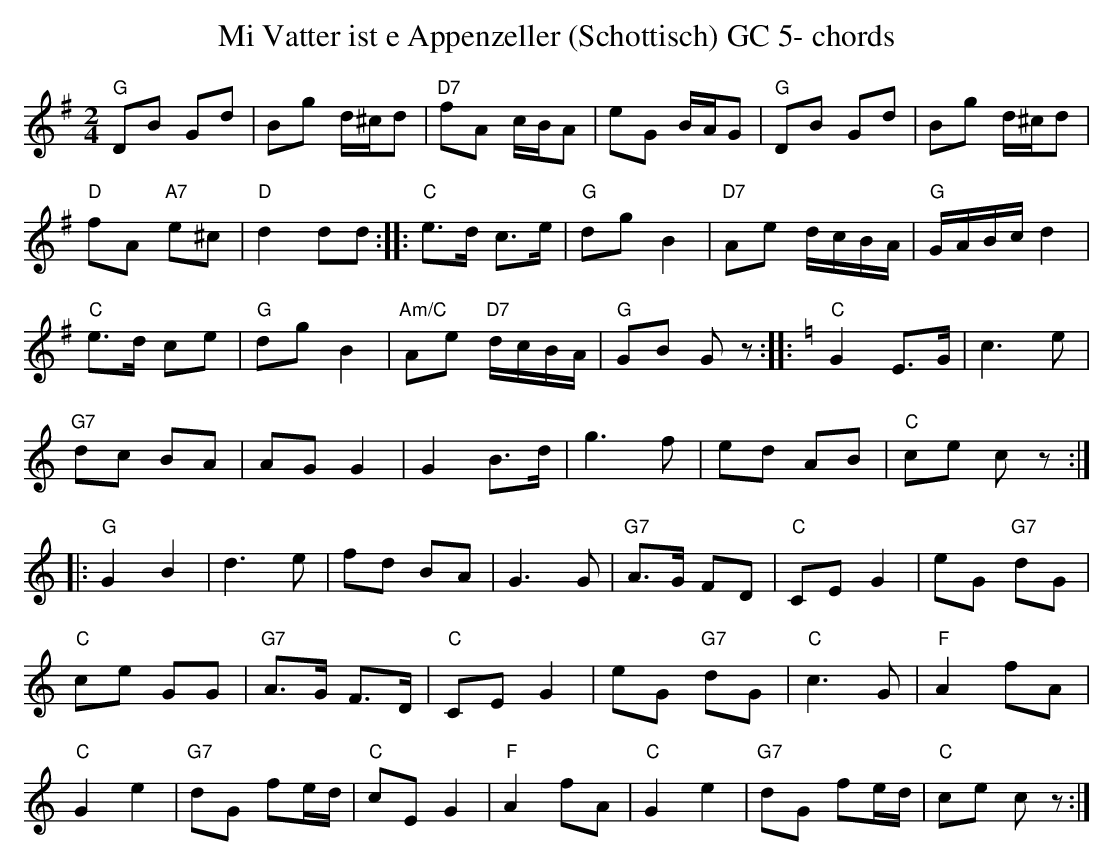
X:1
T:Mi Vatter ist e Appenzeller (Schottisch) GC 5- chords
M:2/4
L:1/16
K:Gmaj%%MIDI gchordon
"G"D2B2 G2d2 | B2g2 d^cd2 | "D7"f2A2 cBA2 | e2G2 BAG2 | "G"D2B2 G2d2 | B2g2 d^cd2 |
"D"f2A2 "A7"e2^c2 | "D"d4d2d2 :: "C"e3d c3e | "G"d2g2B4 | "D7"A2e2 dcBA | "G"GABcd4 |
"C"e3d c2e2 | "G"d2g2B4 | "Am/C"A2e2 "D7"dcBA | "G"G2B2 G2z2 :: [K:Cmaj] "C"G4E3G | c6e2 |
"G7"d2c2 B2A2 | A2G2G4 | G4B3d | g6f2 | e2d2 A2B2 | "C"c2e2 c2z2 ::
[L:1/8] "G"G2B2 | d3e | fd BA | G3G | "G7"A>G FD | "C"CEG2 | eG "G7"dG |
"C"ce GG | "G7"A>G F>D | "C"CEG2 | eG "G7"dG | "C"c3G | "F"A2fA |
"C"G2e2 | "G7"dG fe/2d/2 | "C"cEG2 | "F"A2fA | "C"G2e2 | "G7"dG fe/2d/2 | "C"ce cz :|
